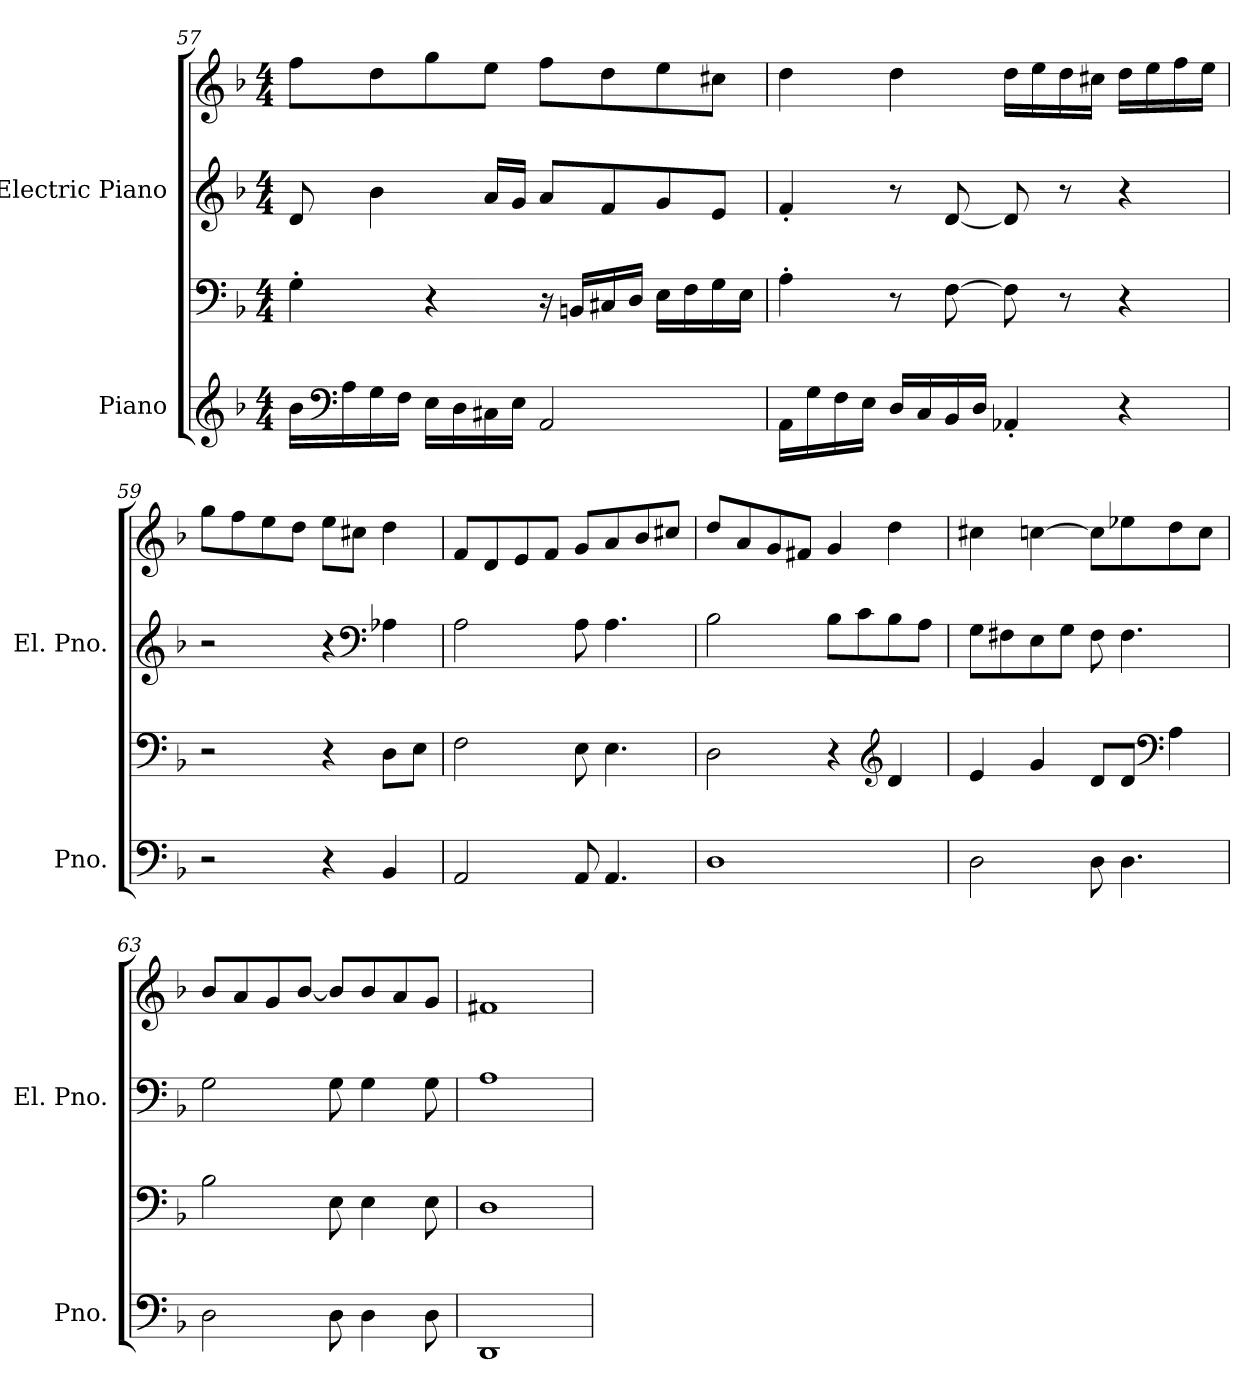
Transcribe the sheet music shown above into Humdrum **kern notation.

**kern	**kern	**kern	**kern
*part2	*part2	*part1	*part1
*staff4	*staff3	*staff2	*staff1
*I"Piano	*	*I"Electric Piano	*
*I'Pno.	*	*I'El. Pno.	*
*clefG2	*clefF4	*clefG2	*clefG2
*k[b-]	*k[b-]	*k[b-]	*k[b-]
*M4/4	*M4/4	*M4/4	*M4/4
=57	=57	=57	=57
16b-\LL	4G'\	8d/	8ff\L
*clefF4	*	*	*
16A\	.	.	.
16G\	.	4b-\	8dd\
16F\JJ	.	.	.
16E\LL	4r	.	8gg\
16D\	.	.	.
16C#X\	.	16a/LL	8ee\J
16E\JJ	.	16g/JJ	.
2AA/	16r	8a/L	8ff\L
.	16BBn/LL	.	.
.	16C#X/	8f/	8dd\
.	16D/JJ	.	.
.	16E\LL	8g/	8ee\
.	16F\	.	.
.	16G\	8e/J	8cc#X\J
.	16E\JJ	.	.
!!LO:PB:g=z
=58	=58	=58	=58
16AA\LL	4A'\	4f'/	4dd\
16G\	.	.	.
16F\	.	.	.
16E\JJ	.	.	.
*	*	*	*MM50
16D/LL	8r	8r	4dd\
16C/	.	.	.
16BB-/	[8F\	[8d/	.
16D/JJ	.	.	.
4AA-X'/	8F\]	8d/]	16dd\LL
.	.	.	16ee\
.	8r	8r	16dd\
.	.	.	16cc#X\JJ
4r	4r	4r	16dd\LL
.	.	.	16ee\
.	.	.	16ff\
.	.	.	16ee\JJ
=59	=59	=59	=59
*	*	*	*MM112
2r	2r	2r	8gg\L
.	.	.	8ff\
.	.	.	8ee\
.	.	.	8dd\J
4r	4r	4r	8ee\L
.	.	.	8cc#X\J
*	*	*clefF4	*
4BB-/	8D\L	4A-X\	4dd\
.	8E\J	.	.
=60	=60	=60	=60
2AA/	2F\	2A\	8f/L
.	.	.	8d/
.	.	.	8e/
.	.	.	8f/J
8AA/	8E\	8A\	8g/L
*	*	*	*MM100
4.AA/	4.E\	4.A\	8a/
.	.	.	8b-/
.	.	.	8cc#X/J
!!LO:LB:g=z
=61	=61	=61	=61
*	*	*	*MM112
1D	2D\	2B-\	8dd/L
.	.	.	8a/
.	.	.	8g/
.	.	.	8f#X/J
.	4r	8B-\L	4g/
.	.	8c\	.
*	*clefG2	*	*
.	4d/	8B-\	4dd\
.	.	8A\J	.
=62	=62	=62	=62
2D\	4e/	8G\L	4cc#X\
.	.	8F#X\	.
.	4g/	8E\	[4ccn\
.	.	8G\J	.
8D\	8d/L	8F#\	8cc\L]
*	*	*	*MM100
4.D\	8d/J	4.F#\	8ee-X\
*	*clefF4	*	*
.	4A\	.	8dd\
.	.	.	8cc\J
=63	=63	=63	=63
*	*	*	*MM90
2D\	2B-\	2G\	8b-/L
.	.	.	8a/
.	.	.	8g/
.	.	.	[8b-/J
8D\	8E\	8G\	8b-/L]
*	*	*	*MM60
4D\	4E\	4G\	8b-/
.	.	.	8a/
*	*	*	*MM50
8D\	8E\	8G\	8g/J
=64	=64	=64	=64
1DD	1D	1A	1f#X
=	=	=	=
*-	*-	*-	*-
